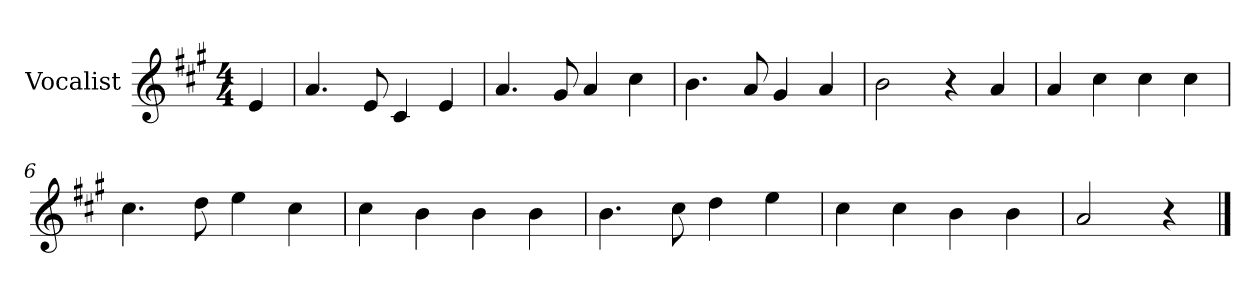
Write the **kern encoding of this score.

**kern
*part1
*staff1
*I"Vocalist
*k[f#c#g#]
*A:
*M4/4
=
4e
=1
4.a
8e
4c#
4e
=2
4.a
8g#
4a
4cc#
=3
4.b
8a
4g#
4a
=4
2b
4r
4a
=5
4a
4cc#
4cc#
4cc#
=6
4.cc#
8dd
4ee
4cc#
=7
4cc#
4b
4b
4b
=8
4.b
8cc#
4dd
4ee
=9
4cc#
4cc#
4b
4b
=10
2a
4r
==
*-
